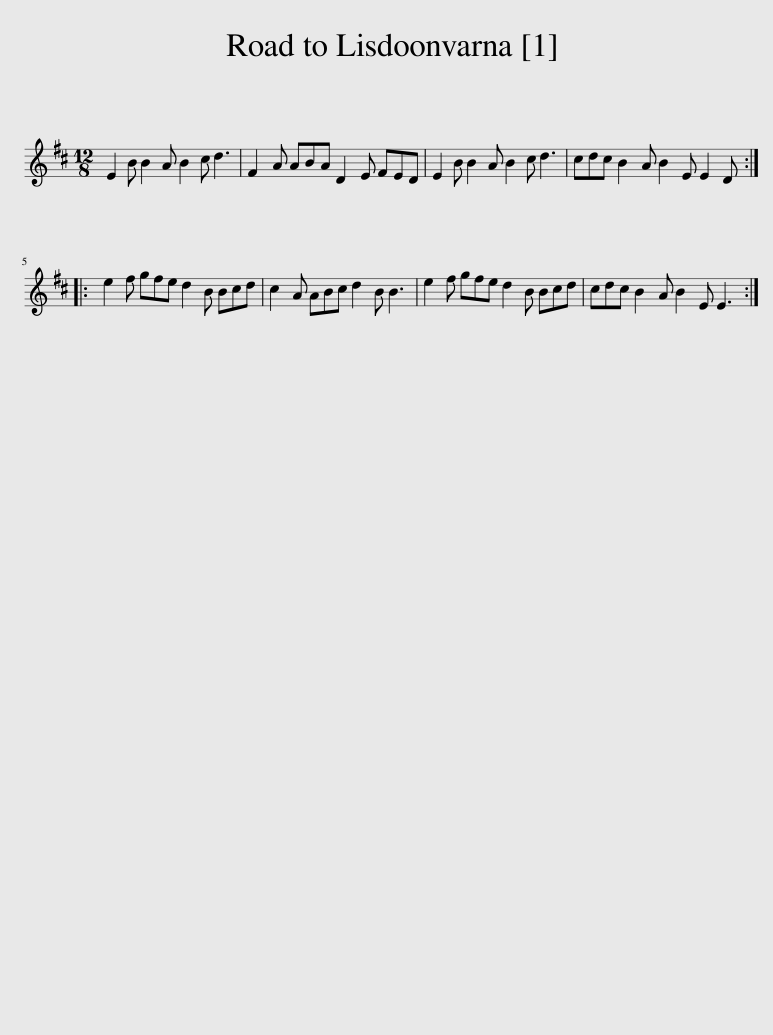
X:1
L:1/8
M:12/8
I:linebreak $
K:D
V:1 treble
V:1
 E2 B B2 A B2 c d3 | F2 A ABA D2 E FED | E2 B B2 A B2 c d3 | cdc B2 A B2 E E2 D ::$ e2 f gfe d2 B Bcd | %5
 c2 A ABc d2 B B3 | e2 f gfe d2 B Bcd | cdc B2 A B2 E E3 :| %8
